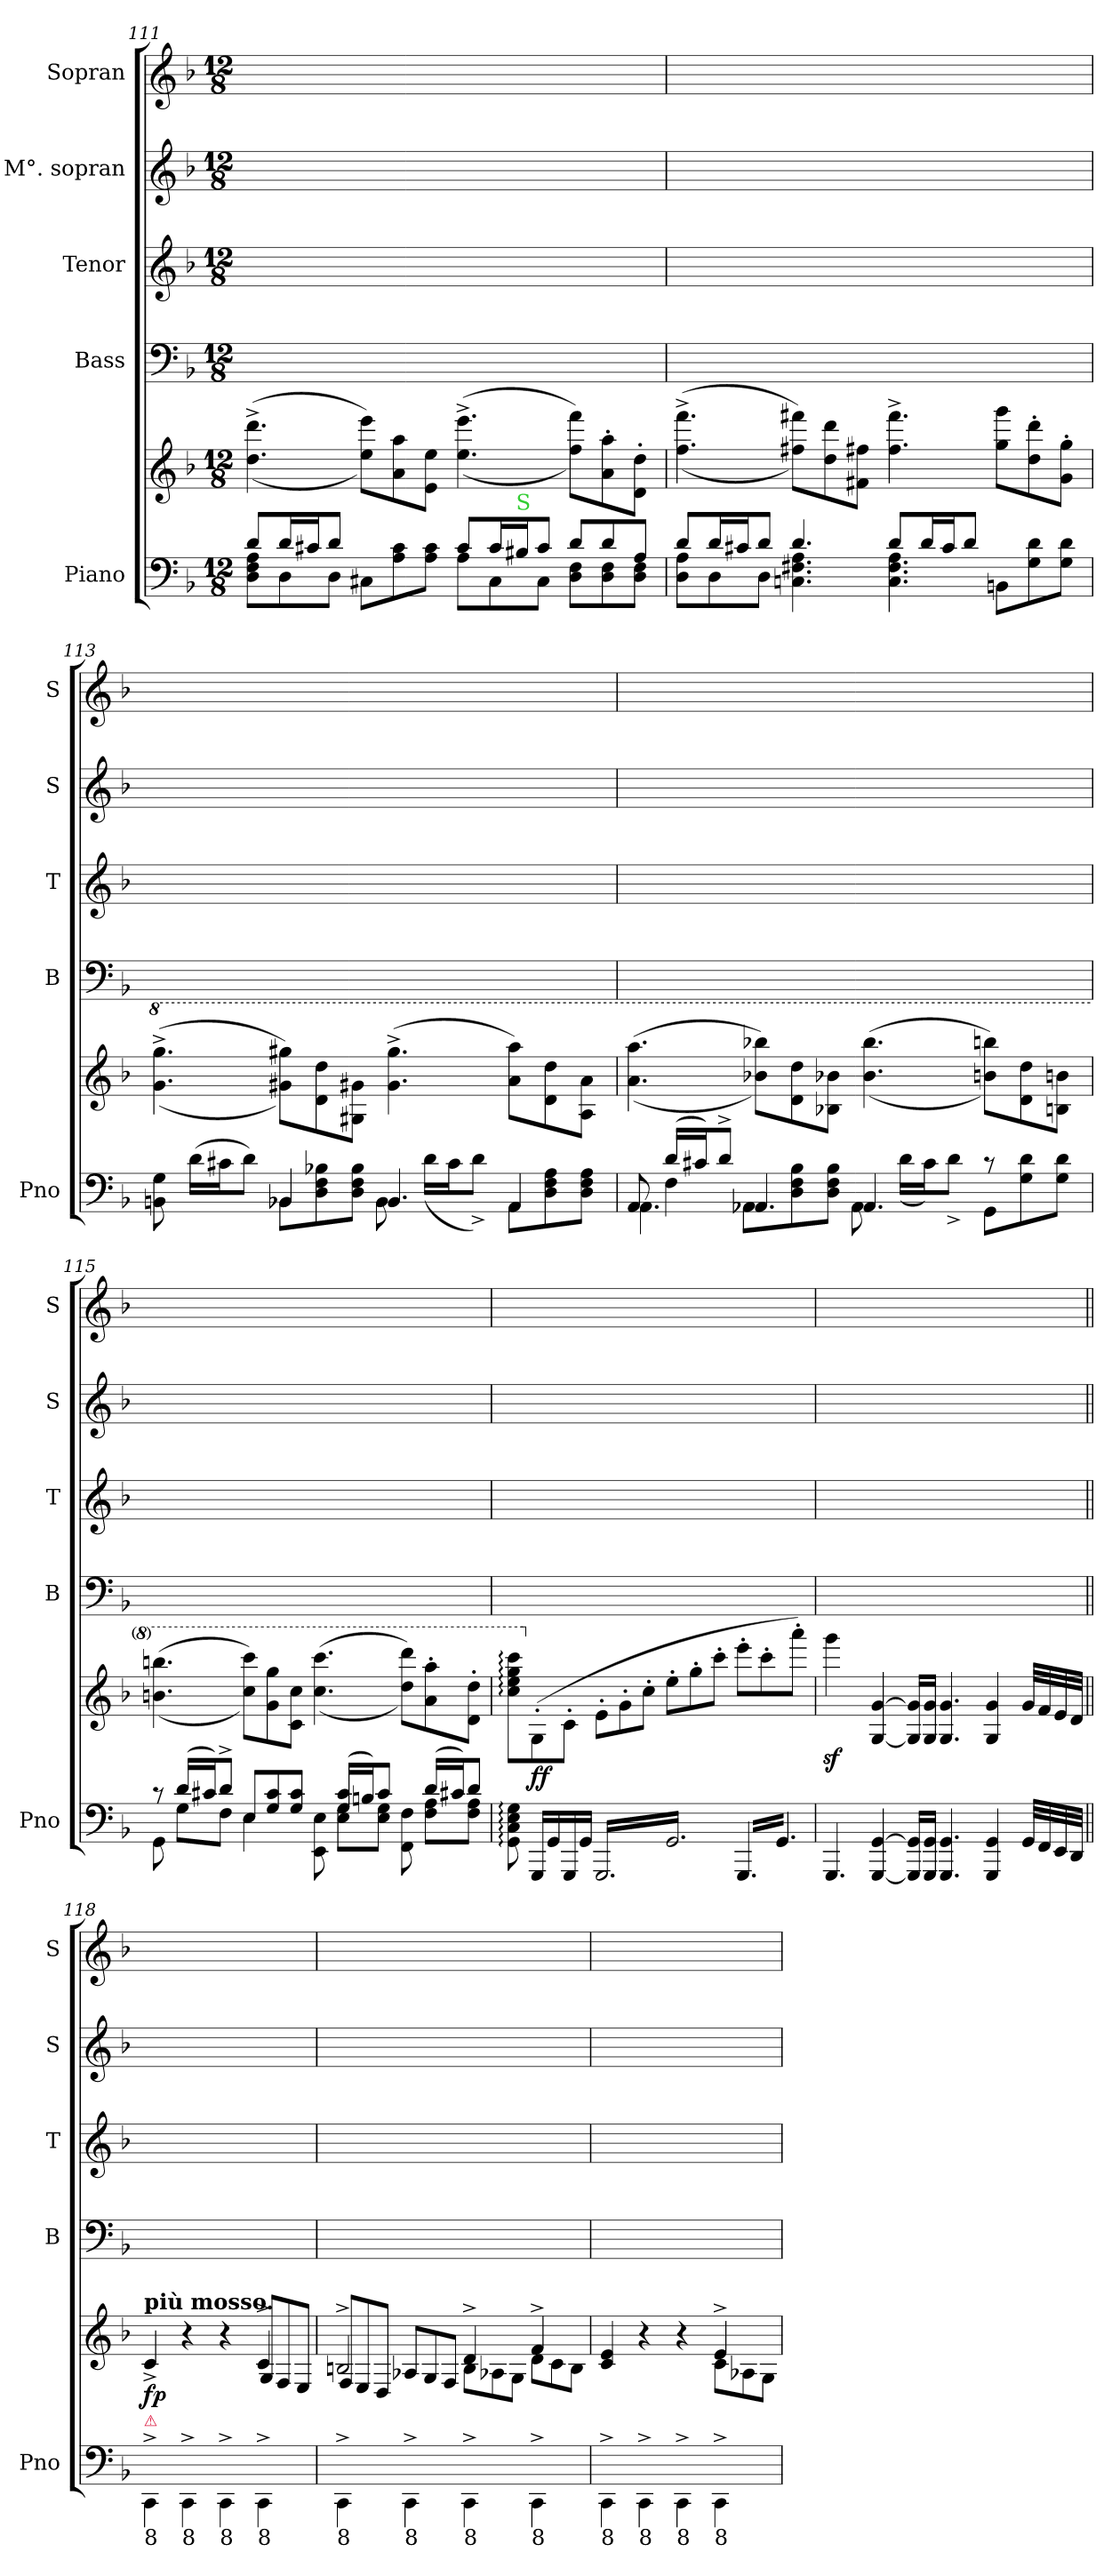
**kern	**kern	**dynam	**kern	**kern	**kern	**kern
*part5	*part5	*part5	*part4	*part3	*part2	*part1
*staff6	*staff5	*staff5/6	*staff4	*staff3	*staff2	*staff1
*I"Piano	*	*	*I"Bass	*I"Tenor	*I"M°. sopran	*I"Sopran
*I'Pno	*	*	*I'B	*I'T	*I'S	*I'S
*clefF4	*clefG2	*	*clefF4	*clefG2	*clefG2	*clefG2
*	*	*	*	*ITrd8c12	*	*
*k[b-]	*k[b-]	*	*k[b-]	*k[b-]	*k[b-]	*k[b-]
*d:	*d:	*	*d:	*d:	*d:	*d:
*M12/8	*M12/8	*	*M12/8	*M12/8	*M12/8	*M12/8
=111	=111	=111	=111	=111	=111	=111
*^	*	*	*	*	*	*
8d/L	8D\ 8F\ 8A\L	(<(>4.dd^<\ 4.ddd^<\	.	1.ryy	1.ryy	1.ryy	1.ryy
16d/L	8D\	.	.	.	.	.	.
16c#X/J	.	.	.	.	.	.	.
8d/J	8D\J	.	.	.	.	.	.
8C#X\L	4.ryy	8ee\ 8eee\L))	.	.	.	.	.
8A\ 8c#\	.	8a\ 8aa\	.	.	.	.	.
8A\ 8c#\J	.	8e\ 8ee\J	.	.	.	.	.
8c#/L	8A\L	(<(>4.ee^<\ 4.eee^<\	.	.	.	.	.
16c#/L	8C#\	.	.	.	.	.	.
!LO:TX:a:color=limegreen:t=S	!	!	!	!	!	!	!
16B#X/J	.	.	.	.	.	.	.
8c#/J	8C#\J	.	.	.	.	.	.
8d/L	8D\ 8F\L	8ff\ 8fff\L))	.	.	.	.	.
8d/	8D\ 8F\	8a'\ 8aa'\	.	.	.	.	.
8A/J	8D\ 8F\J	8d'\ 8dd'\J	.	.	.	.	.
=112	=112	=112	=112	=112	=112	=112	=112
8d/L	8D\ 8A\L	(<(>4.ff^<\ 4.fff^<\	.	1.ryy	1.ryy	1.ryy	1.ryy
16d/L	8D\	.	.	.	.	.	.
16c#X/J	.	.	.	.	.	.	.
8d/J	8D\J	.	.	.	.	.	.
4.d/	4.Cn\ 4.F#X\ 4.A\	8ff#X\ 8fff#X\L))	.	.	.	.	.
.	.	8dd\ 8ddd\	.	.	.	.	.
.	.	8f#X\ 8ff#X\J	.	.	.	.	.
8d/L	4.C\ 4.F#\ 4.A\	4.ff#^<\ 4.fff#^<\	.	.	.	.	.
16d/L	.	.	.	.	.	.	.
16c#/J	.	.	.	.	.	.	.
8d/J	.	.	.	.	.	.	.
8BBn\L	4.ryy	8gg\ 8ggg\L	.	.	.	.	.
8G\ 8d\	.	8dd'\ 8ddd'\	.	.	.	.	.
8G\ 8d\J	.	8g'\ 8gg'\J	.	.	.	.	.
=113	=113	=113	=113	=113	=113	=113	=113
*	*	*8va	*	*	*	*	*
8BBn\ 8G\	4.ryy	(<(>4.gg^<\ 4.ggg^<\	.	1.ryy	1.ryy	1.ryy	1.ryy
(16d\LL	.	.	.	.	.	.	.
16c#X\J	.	.	.	.	.	.	.
8d\J)	.	.	.	.	.	.	.
4BB-X/	8BB-X\L	8gg#X\ 8ggg#X\L))	.	.	.	.	.
.	8D\ 8F\ 8B-X\	8dd\ 8ddd\	.	.	.	.	.
8ryy	8D\ 8F\ 8B-\J	8g#X\ 8gg#X\J	.	.	.	.	.
4.BB-/	8BB-\	(4.gg#^<\ 4.ggg#^<\	.	.	.	.	.
.	(>16d\LL	.	.	.	.	.	.
.	16c#\J	.	.	.	.	.	.
.	8d^>\J)	.	.	.	.	.	.
4AA/	8AA\L	8aa\ 8aaa\L)	.	.	.	.	.
.	8D\ 8F\ 8A\	8dd\ 8ddd\	.	.	.	.	.
8ryy	8D\ 8F\ 8A\J	8a\ 8aa\J	.	.	.	.	.
=114	=114	=114	=114	=114	=114	=114	=114
*	*^	*	*	*	*	*	*
8AA/	4.AA\	8ryy	(<(>4.aa\ 4.aaa\	.	1.ryy	1.ryy	1.ryy	1.ryy
(16d/LL	.	4F\	.	.	.	.	.	.
16c#X/J)	.	.	.	.	.	.	.	.
8d^/J	.	.	.	.	.	.	.	.
4.AA-X/	8AA-X\L	4.ryy	8bb-X\ 8bbb-X\L))	.	.	.	.	.
.	8D\ 8F\ 8B-\	.	8dd\ 8ddd\	.	.	.	.	.
.	8D\ 8F\ 8B-\J	.	8b-X\ 8bb-X\J	.	.	.	.	.
4.AA-/	8AA-\	2.ryy	(<(>4.bb-\ 4.bbb-\	.	.	.	.	.
.	(>16d\LL	.	.	.	.	.	.	.
.	16c#\J)	.	.	.	.	.	.	.
.	8d^>\J	.	.	.	.	.	.	.
8rc	8GG\L	.	8bbn\ 8bbbn\L))	.	.	.	.	.
4ryy	8G\ 8d\	.	8dd\ 8ddd\	.	.	.	.	.
.	8G\ 8d\J	.	8bn\ 8bbn\J	.	.	.	.	.
*	*v	*v	*	*	*	*	*	*
=115	=115	=115	=115	=115	=115	=115	=115
8rc	8GG\	(<(>4.bbn\ 4.bbbn\	.	1.ryy	1.ryy	1.ryy	1.ryy
(16d/LL	8G\L	.	.	.	.	.	.
16c#X/J)	.	.	.	.	.	.	.
8d^/J	8F\J	.	.	.	.	.	.
8E/L	4E\	8ccc\ 8cccc\L))	.	.	.	.	.
8G/ 8c#/	.	8gg\ 8ggg\	.	.	.	.	.
8G/ 8c#/J	8ryy	8cc\ 8ccc\J	.	.	.	.	.
8EE\ 8E\	8ryy	(<(>4.ccc\ 4.cccc\	.	.	.	.	.
(16G/ 16c#/LL	8E\ 8G\L	.	.	.	.	.	.
16Bn/J)	.	.	.	.	.	.	.
8c#/J	8E\ 8G\J	.	.	.	.	.	.
8FF\ 8F\	8ryy	8ddd\ 8dddd\L))	.	.	.	.	.
(16d/LL	8F\ 8A\L	8aa'\ 8aaa'\	.	.	.	.	.
16c#X/J)	.	.	.	.	.	.	.
8d/J	8F\ 8A\J	8dd'\ 8ddd'\J	.	.	.	.	.
=116	=116	=116	=116	=116	=116	=116	=116
!LO:TX:a:color=crimson:t=⚠	!	!	!	!	!	!	!
*v	*v	*	*	*	*	*	*
8GG:\ 8C:\ 8E:\ 8G:\	8ccc:\ 8eee:\ 8ggg:\ 8cccc:\L	.	1.ryy	1.ryy	1.ryy	1.ryy
*	*X8va	*	*	*	*	*
16GGG/LL	(8G'\	ff	.	.	.	.
16GG/	.	.	.	.	.	.
16GGG/	8c'\J	.	.	.	.	.
16GG/JJ	.	.	.	.	.	.
*tremolo	*	*	*	*	*	*
16GGG/LL	8e'\L	.	.	.	.	.
16GG/	.	.	.	.	.	.
16GGG/	8g'\	.	.	.	.	.
16GG/	.	.	.	.	.	.
16GGG/	8cc'\J	.	.	.	.	.
16GG/	.	.	.	.	.	.
16GGG/	8ee'\L	.	.	.	.	.
16GG/	.	.	.	.	.	.
16GGG/	8gg'\	.	.	.	.	.
16GG/	.	.	.	.	.	.
16GGG/	8ccc'\J	.	.	.	.	.
16GG/JJ	.	.	.	.	.	.
16GGG/LL	8eee'\L	.	.	.	.	.
16GG/	.	.	.	.	.	.
16GGG/	8ccc'\	.	.	.	.	.
16GG/	.	.	.	.	.	.
16GGG/	8aaa'\J)	.	.	.	.	.
16GG/JJ	.	.	.	.	.	.
*Xtremolo	*	*	*	*	*	*
=117	=117	=117	=117	=117	=117	=117
!	!LO:N:vis=4	!	!	!	!	!
4.GGG/	4.gggz\	.	1.ryy	1.ryy	1.ryy	1.ryy
.	.	.	.	.	.	.
.	.	.	.	.	.	.
[4GGG/ [4GG/	[4G/ [4g/	.	.	.	.	.
16GGG]/ 16GG]/LL	16G]/ 16g]/LL	.	.	.	.	.
16GGG/ 16GG/JJ	16G/ 16g/JJ	.	.	.	.	.
4.GGG/ 4.GG/	4.G/ 4.g/	.	.	.	.	.
4GGG/ 4GG/	4G/ 4g/	.	.	.	.	.
32GG/LLL	32g/LLL	.	.	.	.	.
32FF/	32f/	.	.	.	.	.
32EE/	32e/	.	.	.	.	.
32DD/JJJ	32d/JJJ	.	.	.	.	.
=118||	=118||	=118||	=118||	=118||	=118||	=118||
*	*^	*	*	*	*	*
!	!LO:TX:a:B:t=più mosso.	!	!	!	!	!	!
!LO:TX:a:color=crimson:t=⚠	!	!	!	!	!	!	!
!LO:TX:b:t=8	!	!	!	!	!	!	!
4CCCyy^>\ 4CC^>\	4c^</	2ryy	fp	1ryy	1ryy	1ryy	1ryy
!LO:TX:b:t=8	!	!	!	!	!	!	!
4CCCyy^>\ 4CC^>\	4r	.	.	.	.	.	.
!LO:TX:b:t=8	!	!	!	!	!	!	!
4CCCyy^>\ 4CC^>\	4r	4ryy	.	.	.	.	.
*	*	*Xtuplet	*	*	*	*	*
!LO:TX:b:t=8	!	!	!	!	!	!	!
4CCCyy^>\ 4CC^>\	4c^</	12G/L	.	.	.	.	.
.	.	12F/	.	.	.	.	.
.	.	12E/J	.	.	.	.	.
=119	=119	=119	=119	=119	=119	=119	=119
!LO:TX:b:t=8	!	!	!	!	!	!	!
4CCCyy^>\ 4CC^>\	2Bn^/	12F/L	.	1ryy	1ryy	1ryy	1ryy
.	.	12E/	.	.	.	.	.
.	.	12D/J	.	.	.	.	.
!LO:TX:b:t=8	!	!	!	!	!	!	!
4CCCyy^>\ 4CC^>\	.	12A-X/L	.	.	.	.	.
.	.	12G/	.	.	.	.	.
.	.	12F/J	.	.	.	.	.
!LO:TX:b:t=8	!	!	!	!	!	!	!
4CCCyy^>\ 4CC^>\	4d^/	12B/L	.	.	.	.	.
.	.	12A-X\	.	.	.	.	.
.	.	12G\J	.	.	.	.	.
!LO:TX:b:t=8	!	!	!	!	!	!	!
4CCCyy^>\ 4CC^>\	4f^/	12d\L	.	.	.	.	.
.	.	12c\	.	.	.	.	.
.	.	12B\J	.	.	.	.	.
=120	=120	=120	=120	=120	=120	=120	=120
!LO:TX:b:t=8	!	!	!	!	!	!	!
4CCCyy^>\ 4CC^>\	4c/ 4e/	2ryy	.	1ryy	1ryy	1ryy	1ryy
!LO:TX:b:t=8	!	!	!	!	!	!	!
4CCCyy^>\ 4CC^>\	4r	.	.	.	.	.	.
!LO:TX:b:t=8	!	!	!	!	!	!	!
4CCCyy^>\ 4CC^>\	4r	4ryy	.	.	.	.	.
!LO:TX:b:t=8	!	!	!	!	!	!	!
4CCCyy^>\ 4CC^>\	4e^/	12c/L	.	.	.	.	.
.	.	12A-X\	.	.	.	.	.
.	.	12G\J	.	.	.	.	.
*	*v	*v	*	*	*	*	*
=	=	=	=	=	=	=
*-	*-	*-	*-	*-	*-	*-
